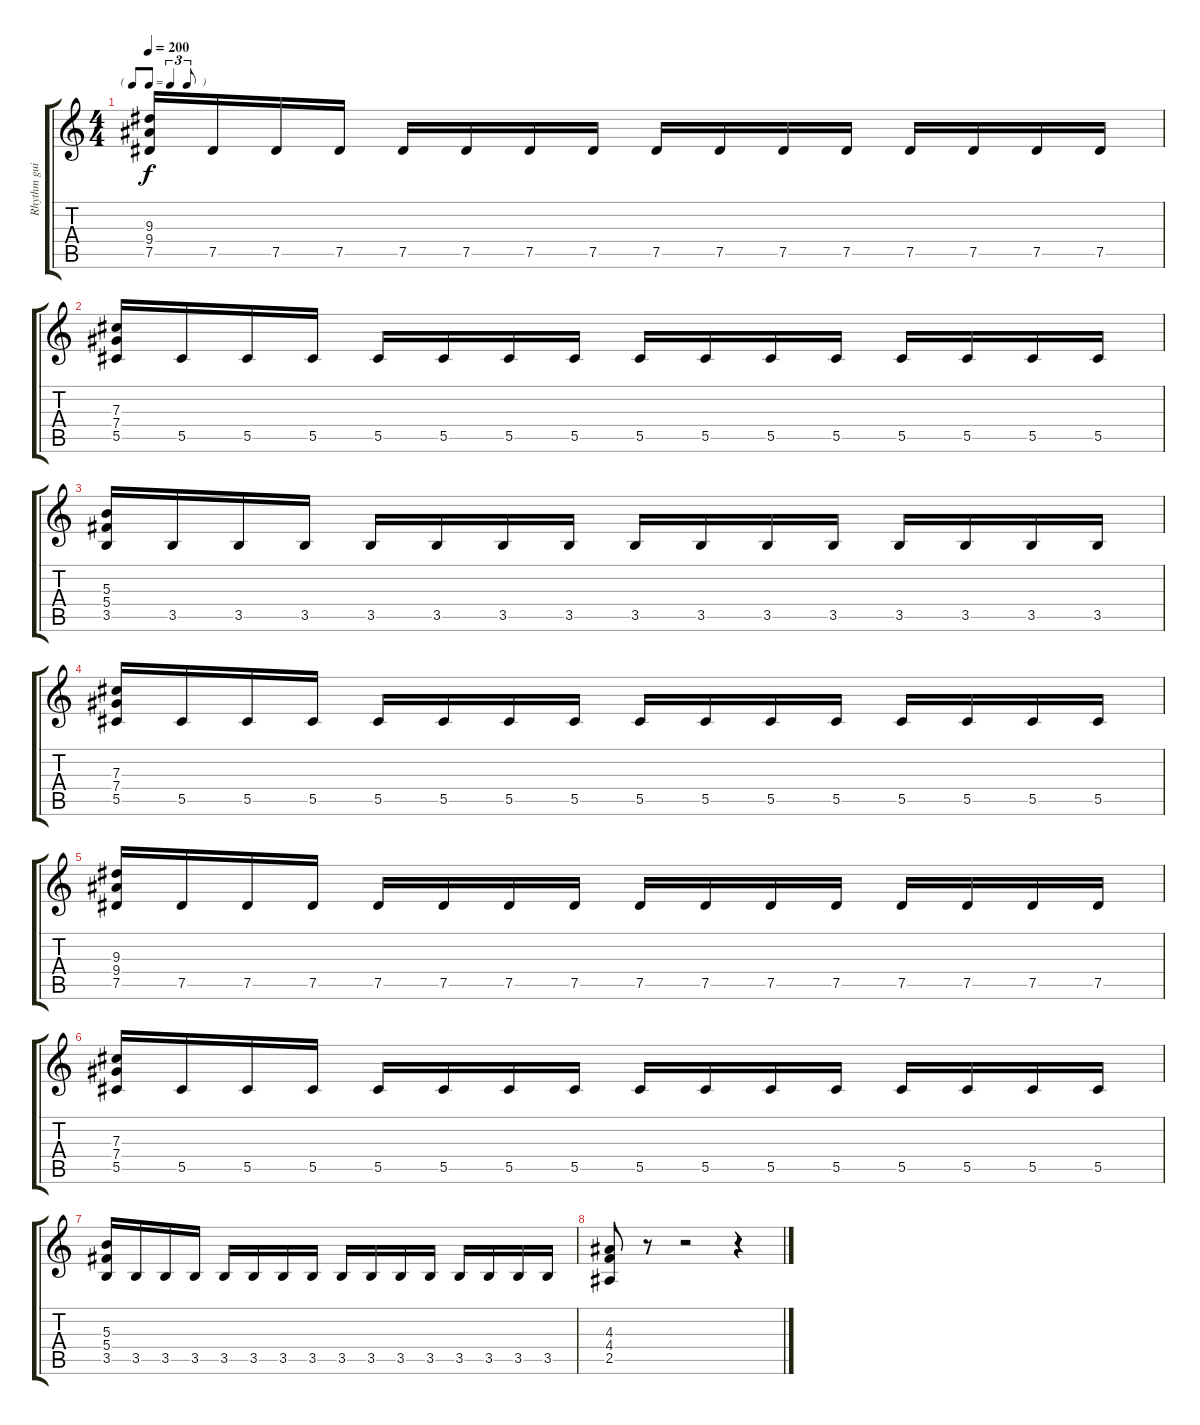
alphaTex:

\track ("Rhythm guitar 1 (retard 1)" "Rhythm gui") {instrument distortionguitar}
\staff {score tabs}
\tuning (Eb4 Bb3 Gb3 Db3 Ab2 Eb2) {hide}
\ts (4 4)
\tf triplet8th
\tempo 200
\clef g2
\ks c
(9.3 9.4 7.5).16{dy f volume 13} 7.5.16 7.5.16 7.5.16 7.5.16 7.5.16 7.5.16 7.5.16 7.5.16 7.5.16 7.5.16 7.5.16 7.5.16 7.5.16 7.5.16 7.5.16 |
(7.3 7.4 5.5).16 5.5.16 5.5.16 5.5.16 5.5.16 5.5.16 5.5.16 5.5.16 5.5.16 5.5.16 5.5.16 5.5.16 5.5.16 5.5.16 5.5.16 5.5.16 |
(5.3 5.4 3.5).16 3.5.16 3.5.16 3.5.16 3.5.16 3.5.16 3.5.16 3.5.16 3.5.16 3.5.16 3.5.16 3.5.16 3.5.16 3.5.16 3.5.16 3.5.16 |
(7.3 7.4 5.5).16 5.5.16 5.5.16 5.5.16 5.5.16 5.5.16 5.5.16 5.5.16 5.5.16 5.5.16 5.5.16 5.5.16 5.5.16 5.5.16 5.5.16 5.5.16 |
(9.3 9.4 7.5).16 7.5.16 7.5.16 7.5.16 7.5.16 7.5.16 7.5.16 7.5.16 7.5.16 7.5.16 7.5.16 7.5.16 7.5.16 7.5.16 7.5.16 7.5.16 |
(7.3 7.4 5.5).16 5.5.16 5.5.16 5.5.16 5.5.16 5.5.16 5.5.16 5.5.16 5.5.16 5.5.16 5.5.16 5.5.16 5.5.16 5.5.16 5.5.16 5.5.16 |
(5.3 5.4 3.5).16 3.5.16 3.5.16 3.5.16 3.5.16 3.5.16 3.5.16 3.5.16 3.5.16 3.5.16 3.5.16 3.5.16 3.5.16 3.5.16 3.5.16 3.5.16 |
(4.3 4.4 2.5).8 r.8 r.2 r.4
